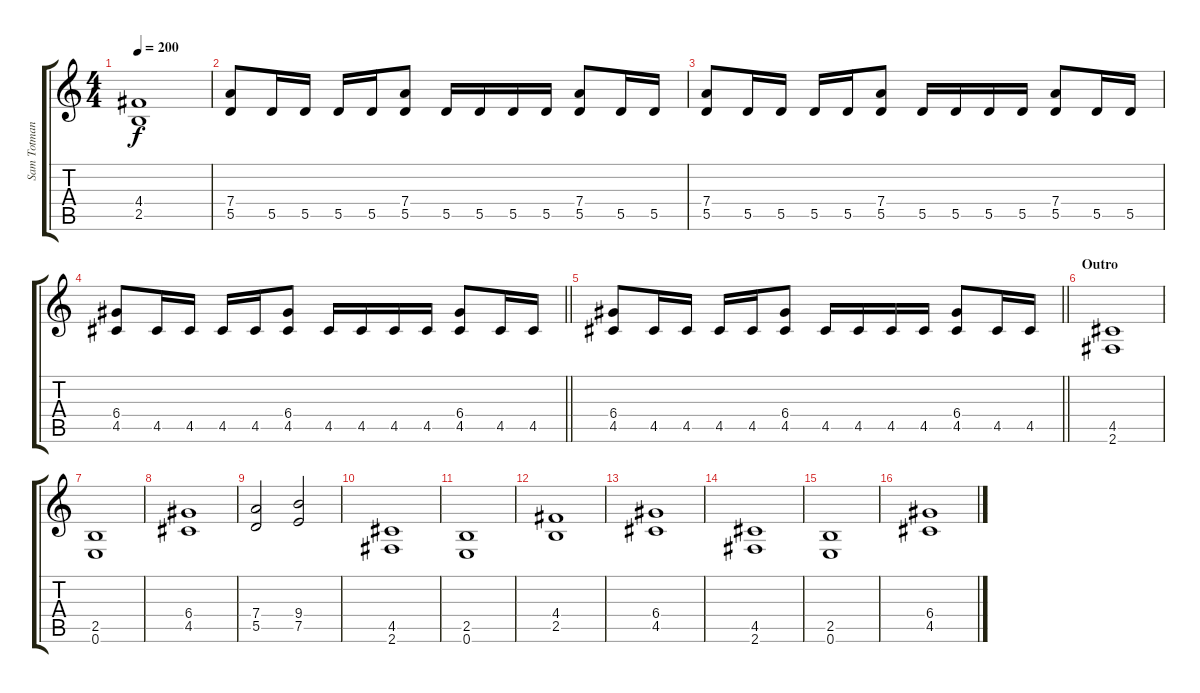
\track ("Sam Totman | Rhythm Gtr." "Sam Totman") {instrument distortionguitar}
\staff {score tabs}
\tuning (E4 B3 G3 D3 A2 E2) {hide}
\ts (4 4)
\tempo 200
\clef g2
\ks c
(4.4 2.5).1{dy f} |
(7.4 5.5).8 5.5.16 5.5.16 5.5.16 5.5.16 (7.4 5.5).8 5.5.16 5.5.16 5.5.16 5.5.16 (7.4 5.5).8 5.5.16 5.5.16 |
(7.4 5.5).8 5.5.16 5.5.16 5.5.16 5.5.16 (7.4 5.5).8 5.5.16 5.5.16 5.5.16 5.5.16 (7.4 5.5).8 5.5.16 5.5.16 |
\barLineRight lightlight
(6.4 4.5).8 4.5.16 4.5.16 4.5.16 4.5.16 (6.4 4.5).8 4.5.16 4.5.16 4.5.16 4.5.16 (6.4 4.5).8 4.5.16 4.5.16 |
\barLineRight lightlight
(6.4 4.5).8 4.5.16 4.5.16 4.5.16 4.5.16 (6.4 4.5).8 4.5.16 4.5.16 4.5.16 4.5.16 (6.4 4.5).8 4.5.16 4.5.16 |
\section ("" "Outro")
(4.5 2.6).1 |
(2.5 0.6).1 |
(6.4 4.5).1 |
(7.4 5.5).2 (9.4 7.5).2 |
(4.5 2.6).1 |
(2.5 0.6).1 |
(4.4 2.5).1 |
(6.4 4.5).1 |
(4.5 2.6).1 |
(2.5 0.6).1 |
(6.4 4.5).1
